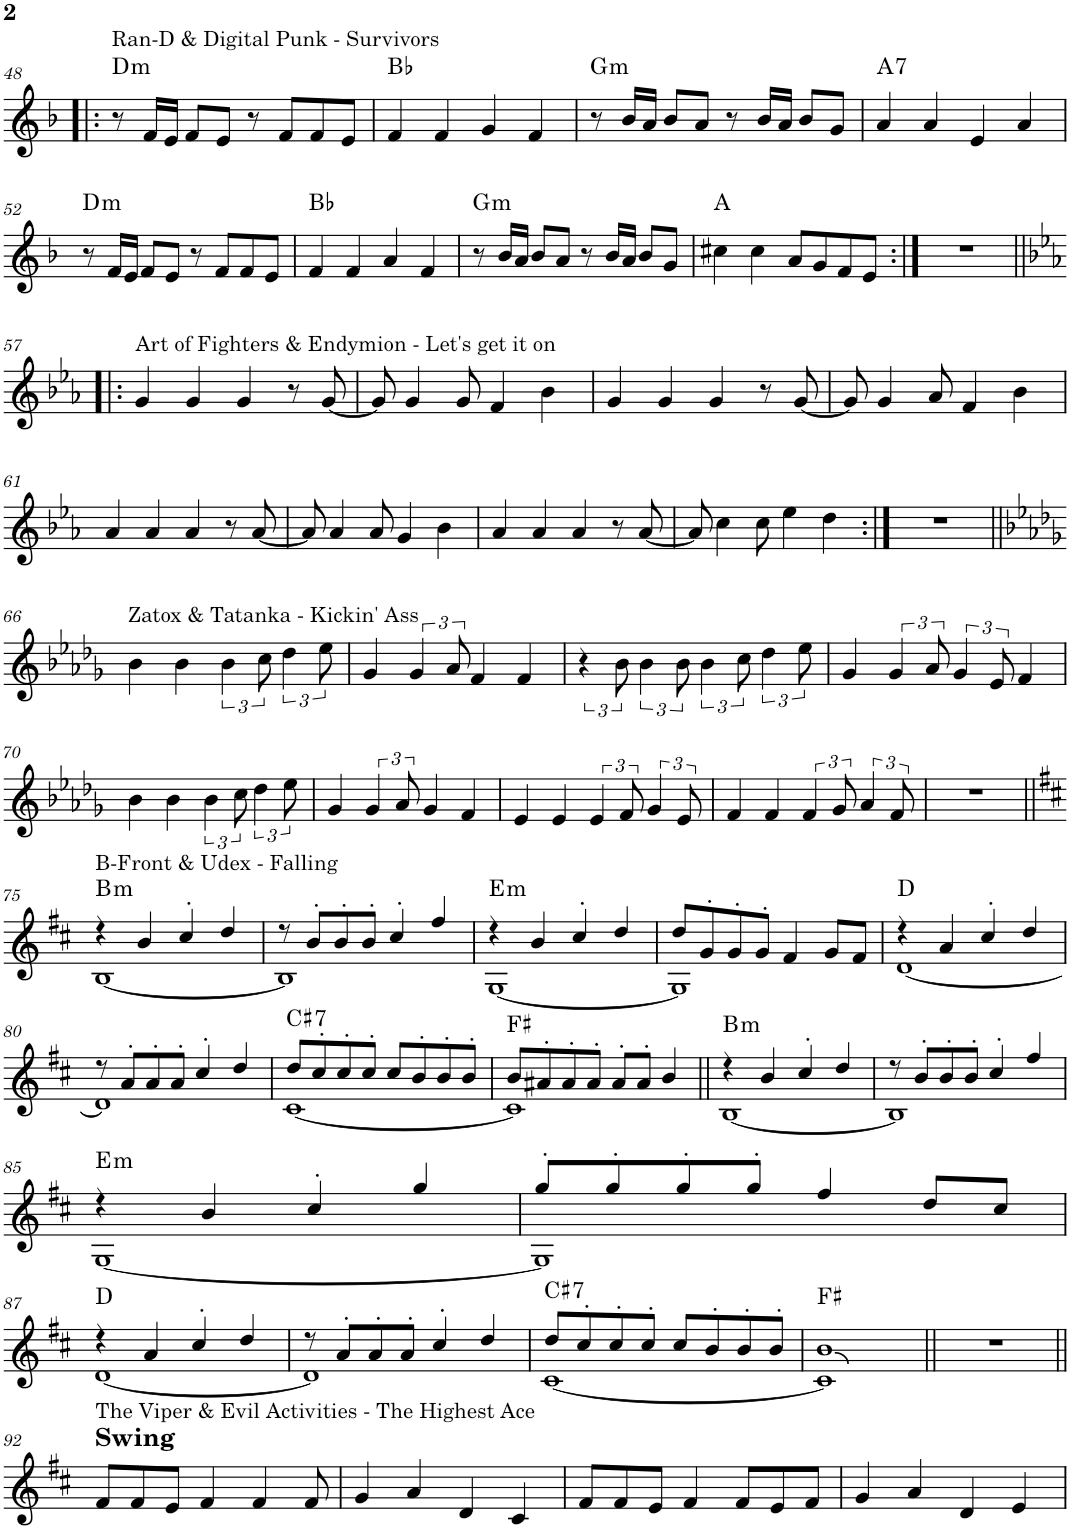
**kern	**harte
*part1	*part1
*staff1	*
*I"Bb Trumpet	*
*I'Bb Tpt.	*
!!LO:PB:g=z
*clefG2	*
*Trd1c2	*
*k[b-]	*
*M4/4	*
=48!|:	=48!|:
!LO:TX:a:t=Ran-D & Digital Punk - Survivors	!LO:H:kt=m
8r	D:min
16f/LL	.
16e/JJ	.
8f/L	.
8e/J	.
8r	.
8f/L	.
8f/	.
8e/J	.
=49	=49
4f/	Bb:maj
4f/	.
4g/	.
4f/	.
=50	=50
!	!LO:H:kt=m
8r	G:min
16b-/LL	.
16a/JJ	.
8b-/L	.
8a/J	.
8r	.
16b-/LL	.
16a/JJ	.
8b-/L	.
8g/J	.
=51	=51
!	!LO:H:kt=7
4a/	A:7
4a/	.
4e/	.
4a/	.
!!LO:LB:g=z
=52	=52
!	!LO:H:kt=m
8r	D:min
16f/LL	.
16e/JJ	.
8f/L	.
8e/J	.
8r	.
8f/L	.
8f/	.
8e/J	.
=53	=53
4f/	Bb:maj
4f/	.
4a/	.
4f/	.
=54	=54
!	!LO:H:kt=m
8r	G:min
16b-/LL	.
16a/JJ	.
8b-/L	.
8a/J	.
8r	.
16b-/LL	.
16a/JJ	.
8b-/L	.
8g/J	.
=55	=55
4cc#X\	A:maj
4cc#\	.
8a/L	.
8g/	.
8f/	.
8e/J	.
=56:|!	=56:|!
1r	.
!!LO:LB:g=z
=57!|:	=57!|:
*k[b-e-a-]	*
!LO:TX:a:t=Art of Fighters & Endymion - Let's get it on	!
4g/	.
4g/	.
4g/	.
8r	.
[8g/	.
=58	=58
8g/]	.
4g/	.
8g/	.
4f/	.
4b-\	.
=59	=59
4g/	.
4g/	.
4g/	.
8r	.
[8g/	.
=60	=60
8g/]	.
4g/	.
8a-/	.
4f/	.
4b-\	.
!!LO:LB:g=z
=61	=61
4a-/	.
4a-/	.
4a-/	.
8r	.
[8a-/	.
=62	=62
8a-/]	.
4a-/	.
8a-/	.
4g/	.
4b-\	.
=63	=63
4a-/	.
4a-/	.
4a-/	.
8r	.
[8a-/	.
=64	=64
8a-/]	.
4cc\	.
8cc\	.
4ee-\	.
4dd\	.
=65:|!	=65:|!
1r	.
!!LO:LB:g=z
=66||	=66||
*k[b-e-a-d-g-]	*
!LO:TX:a:t=Zatox & Tatanka - Kickin' Ass	!
4b-\	.
4b-\	.
6b-\	.
12cc\	.
6dd-\	.
12ee-\	.
=67	=67
4g-/	.
6g-/	.
12a-/	.
4f/	.
4f/	.
=68	=68
6r	.
12b-\	.
6b-\	.
12b-\	.
6b-\	.
12cc\	.
6dd-\	.
12ee-\	.
=69	=69
4g-/	.
6g-/	.
12a-/	.
6g-/	.
12e-/	.
4f/	.
!!LO:LB:g=z
=70	=70
4b-\	.
4b-\	.
6b-\	.
12cc\	.
6dd-\	.
12ee-\	.
=71	=71
4g-/	.
6g-/	.
12a-/	.
4g-/	.
4f/	.
=72	=72
4e-/	.
4e-/	.
6e-/	.
12f/	.
6g-/	.
12e-/	.
=73	=73
4f/	.
4f/	.
6f/	.
12g-/	.
6a-/	.
12f/	.
=74	=74
1r	.
!!LO:LB:g=z
=75||	=75||
*k[f#c#]	*
*^	*
!LO:TX:a:t=B-Front & Udex - Falling	!	!LO:H:kt=m
4r	[1B	B:min
4b/	.	.
4cc#'/	.	.
4dd/	.	.
=76	=76	=76
8r	1B]	.
8b'/L	.	.
8b'/	.	.
8b'/J	.	.
4cc#'/	.	.
4ff#/	.	.
=77	=77	=77
!	!	!LO:H:kt=m
4r	[1G	E:min
4b/	.	.
4cc#'/	.	.
4dd/	.	.
=78	=78	=78
8dd/L	1G]	.
8g'/	.	.
8g'/	.	.
8g'/J	.	.
4f#/	.	.
8g/L	.	.
8f#/J	.	.
=79	=79	=79
4r	[1d	D:maj
4a/	.	.
4cc#'/	.	.
4dd/	.	.
!!LO:LB:g=z	!!
=80	=80	=80
8r	1d]	.
8a'/L	.	.
8a'/	.	.
8a'/J	.	.
4cc#'/	.	.
4dd/	.	.
=81	=81	=81
!	!	!LO:H:kt=7
8dd/L	[1c#	C#:7
8cc#'/	.	.
8cc#'/	.	.
8cc#'/J	.	.
8cc#/L	.	.
8b'/	.	.
8b'/	.	.
8b'/J	.	.
=82	=82	=82
8b/L	1c#]	F#:maj
8a#X'/	.	.
8a#'/	.	.
8a#'/J	.	.
8a#'/L	.	.
8a#'/J	.	.
4b/	.	.
=83||	=83||	=83||
!	!	!LO:H:kt=m
4r	[1B	B:min
4b/	.	.
4cc#'/	.	.
4dd/	.	.
=84	=84	=84
8r	1B]	.
8b'/L	.	.
8b'/	.	.
8b'/J	.	.
4cc#'/	.	.
4ff#/	.	.
!!LO:LB:g=z	!!
=85	=85	=85
!	!	!LO:H:kt=m
4r	[1G	E:min
4b/	.	.
4cc#'/	.	.
4gg/	.	.
=86	=86	=86
8gg'/L	1G]	.
8gg'/	.	.
8gg'/	.	.
8gg'/J	.	.
4ff#/	.	.
8dd/L	.	.
8cc#/J	.	.
!!LO:LB:g=z	!!
=87	=87	=87
4r	[1d	D:maj
4a/	.	.
4cc#'/	.	.
4dd/	.	.
=88	=88	=88
8r	1d]	.
8a'/L	.	.
8a'/	.	.
8a'/J	.	.
4cc#'/	.	.
4dd/	.	.
=89	=89	=89
!	!	!LO:H:kt=7
8dd/L	[1c#	C#:7
8cc#'/	.	.
8cc#'/	.	.
8cc#'/J	.	.
8cc#/L	.	.
8b'/	.	.
8b'/	.	.
8b'/J	.	.
=90	=90	=90
1b	1c#]	F#:maj
*v	*v	*
=91||	=91||
1r	.
!!LO:LB:g=z
=92||	=92||
*k[f#c#]	*
!LO:TX:a:B:t=Swing	!
!LO:TX:a:t=The Viper & Evil Activities - The Highest Ace	!
8f#/L	.
8f#/	.
8e/J	.
4f#/	.
4f#/	.
8f#/	.
=93	=93
4g/	.
4a/	.
4d/	.
4c#/	.
=94	=94
8f#/L	.
8f#/	.
8e/J	.
4f#/	.
8f#/L	.
8e/	.
8f#/J	.
=95	=95
4g/	.
4a/	.
4d/	.
4e/	.
=	=
*-	*-
